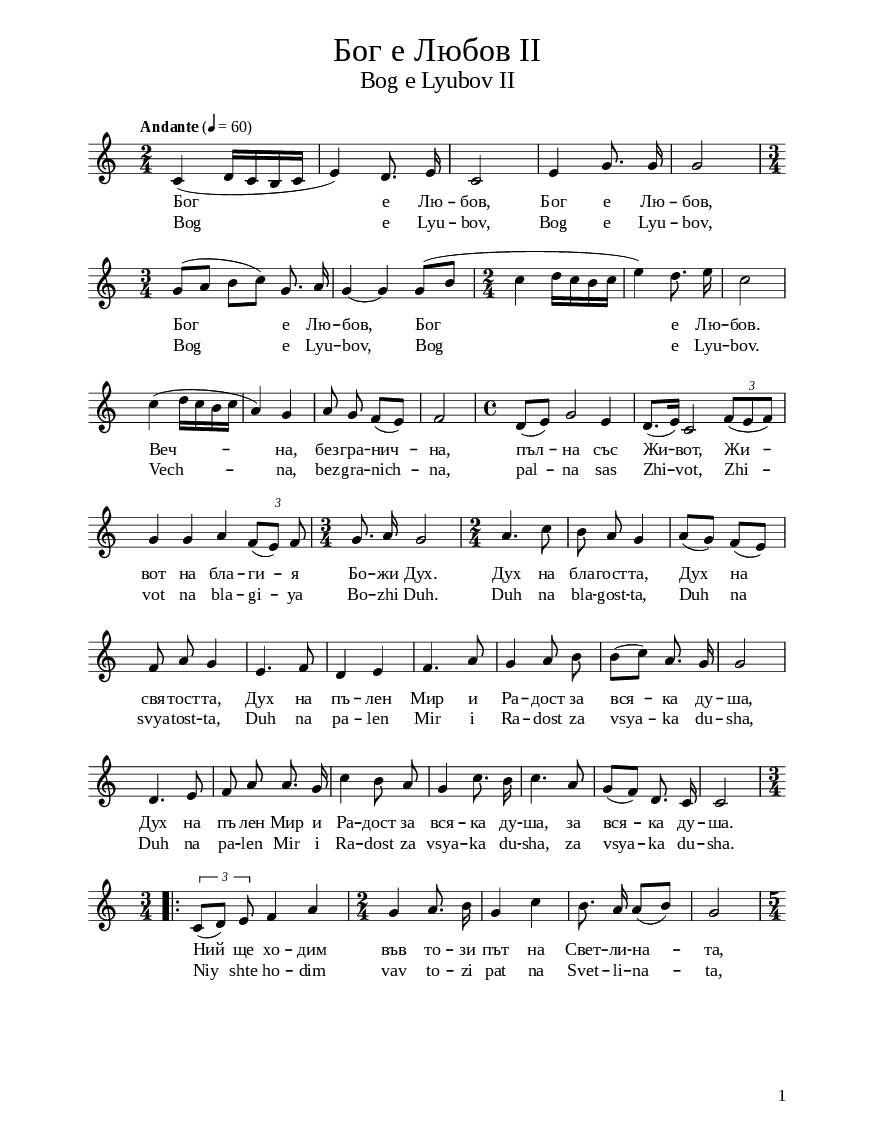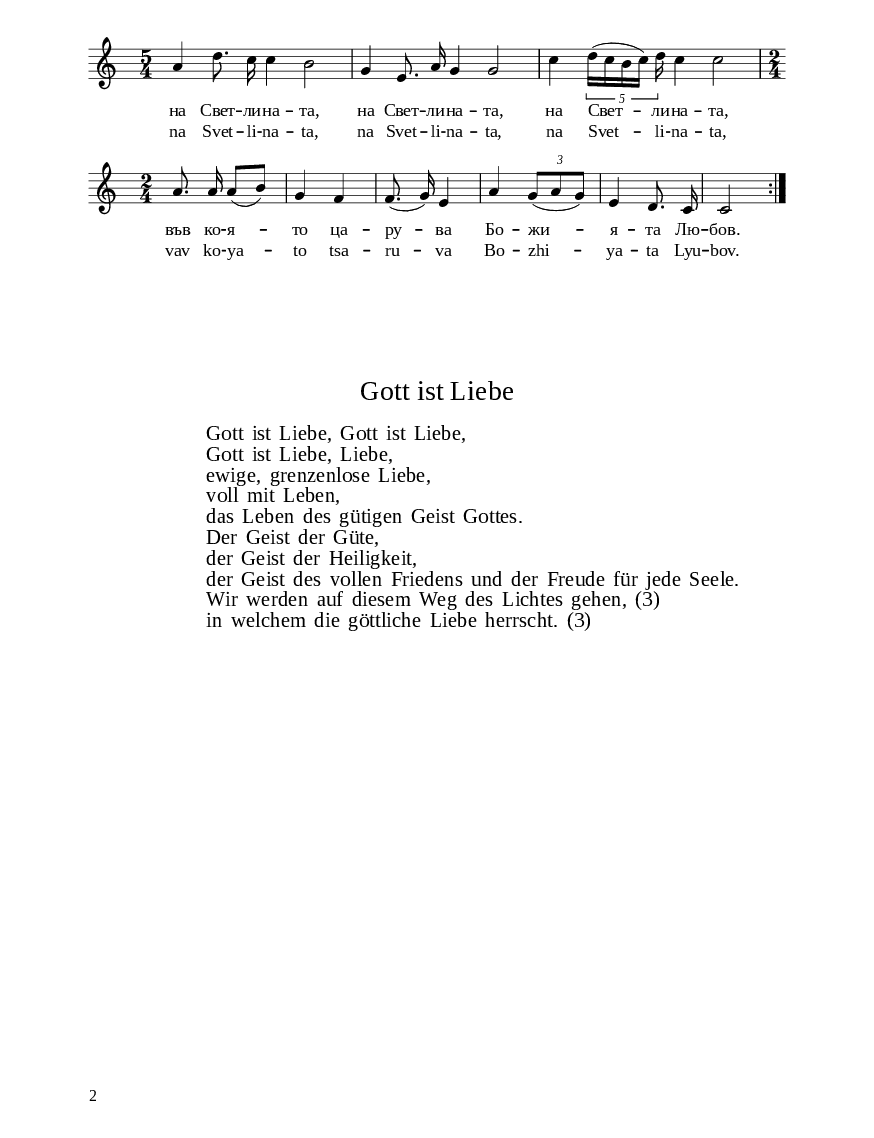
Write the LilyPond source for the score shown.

\version "2.22.1"

% include paper part and global functions
\include "include/globals.ily"

\bookpart {
  \include "include/bookpart-paper.ily"
  \score {
    \include "include/score-layout.ily"

    \new Voice \absolute {
      \clef treble
      \key c \major
      \time 2/4
      \tempoFunc "Andante" 4 "60"
      \autoBeamOff
      c'4 (  d'16 [  c'16  b16  c'16 ]
      | % 2
      e'4 )  d'8.  e'16 | % 3
      c'2 | % 4
      e'4  g'8.  g'16 | % 5
      g'2 \break | % 6
      \time 3/4 g'8 ( [  a'8 ]  b'8 [  c''8 ) ]  % 7
      g'8.   a'16 |  g'4 ~  % 8
      g'4  g'8 ( [  b'8 ] | % 9
      \time 2/4 c''4  d''16 [  c''16  b'16
      c''16 ] |
      e''4 )  d''8.  e''16 | % 11
      c''2 \break | % 12
      c''4 (  d''16 [  c''16  b'16
      c''16 ] | % 13
      a'4 )  g'4 | % 14
      a'8  g'8  f'8 ( [  e'8 ) ] | % 15
      f'2 | % 16
      \time 4/4  | % 16
      d'8 ( [  e'8 ) ]  g'2  e'4 | \noBreak % 17
      d'8. ( [  e'16 ) ]  c'2 \once \omit
      TupletBracket
      \times 2/3  {
        f'8 ( [  e'8  f'8 ) ]
      }
      | \break % 18
      g'4  g'4  a'4 \once \omit TupletBracket
      \times 2/3  {
        f'8 ( [  e'8 )  ] f'8
      }
      | % 19
      \time 3/4  | % 19
      g'8.  a'16  g'2 |
      \time 2/4  |
      a'4.  c''8 |  % 21
      b'8  a'8  g'4 |  % 22
      a'8 ( [  g'8 ) ]  f'8 ( [  e'8 ) ]
      | % 23
      f'8  a'8  g'4 | % 24
      e'4.  f'8 | % 25
      d'4  e'4 | % 26
      f'4.  a'8   | % 27
      g'4  a'8  b'8 | % 28
      b'8 ( [  c''8 ) ]  a'8.  g'16 | % 29
      g'2 \break |
      d'4.  e'8 | % 31
      f'8  a'8  a'8.  g'16 | % 32
      c''4  b'8  a'8 | % 33
      g'4  c''8.  b'16 | % 34
      c''4.  a'8 | % 35
      g'8 ( [  f'8 ) ]  d'8.  c'16 | % 36
      c'2 \break
      \repeat volta 2 {
        | % 37
        \time 3/4  | % 37

        \times 2/3  {
          c'8 ( [  d'8 ) ]  e'8
        }
        f'4  a'4 | % 38
        \time 2/4  | % 38
        g'4  a'8.   b'16   | % 39
        g'4  c''4  |
        b'8.  a'16  a'8 ( [  b'8 ) ] | % 41
        g'2  | \pageBreak % 42
        \time 5/4  | % 42
        a'4  d''8.  c''16  c''4
        b'2 | % 43
        g'4  e'8.  a'16  g'4  g'2 | % 44
        c''4
        \times 4/5  {
          d''16 ( [  c''16  b'16
          c''16 )  ] d''16
        }
        c''4  c''2 \break | % 45
        \time 2/4  | % 45
        a'8.  a'16  a'8 ( [  b'8 ) ] | % 46
        g'4  f'4 | % 47
        f'8. (  g'16 )  e'4 | % 48
        a'4 \once \omit TupletBracket
        \times 2/3  {
          g'8 ( [  a'8  g'8 ) ]
        }
        | % 49
        e'4  d'8.  c'16 |
        c'2


      }

    }

    \addlyrics {
      Бог е Лю -- бов,
      Бог е Лю -- бов, Бог    е
      Лю -- бов,  Бог
      е Лю -- бов. Веч --
      на, без -- гра -- нич
      -- на, пъл -- на със Жи --
      вот, Жи --  вот на бла -- ги
      -- я Бо -- жи Дух. Дух на бла --
      гост -- та, Дух  на  свя --
      тост -- та, Дух на пъ -- лен Мир
      и Ра -- дост за вся -- ка ду --
      ша, Дух на пъ -- лен Мир и Ра --
      дост за вся -- ка ду -- ша, за
      вся -- ка ду -- ша. Ний  ще
      хо -- дим във то -- зи път на
      Свет -- ли -- на -- та, на Свет --
      ли -- на -- та, на Свет -- ли -- на --
      та, на Свет --   ли -- на --
      та, във ко -- я -- то ца -- ру
      -- ва Бо -- жи --  я -- та
      Лю -- бов.}
      \addlyrics {
        Bog e Lyu -- bov,
        Bog e Lyu -- bov, Bog    e
        Lyu -- bov,  Bog
        e Lyu -- bov. Vech --
        na, bez -- gra -- nich
        -- na, pal -- na sas Zhi --
        vot, Zhi --  vot na bla -- gi
        -- ya Bo -- zhi Duh. Duh na bla --
        gost -- ta, Duh  na  svya --
        tost -- ta, Duh na pa -- len Mir
        i Ra -- dost za vsya -- ka du --
        sha, Duh na pa -- len Mir i Ra --
        dost za vsya -- ka du -- sha, za
        vsya -- ka du -- sha. Niy  shte
        ho -- dim vav to -- zi pat na
        Svet -- li -- na -- ta, na Svet --
        li -- na -- ta, na Svet -- li -- na --
        ta, na Svet --   li -- na --
        ta, vav ko -- ya -- to tsa -- ru
        -- va Bo -- zhi --  ya -- ta
        Lyu -- bov.}

        \header {
          title = \titleFunc "Бог е Любов II" "Bog e Lyubov II"
        }

        \midi{}

      } % score

      \markup \empty-three

      % include foreign translation(s) of the song
      \version "2.22.1"

\markup \fill-line { \fontsize #deTitleFontSize "Gott ist Liebe" }
\markup \null
\markup \null
\markup \fontsize #deCoupletFontSize {
  \hspace #10
  \override #`(baseline-skip . ,deCoupletBaselineSkip)
  \column {


    \line { " "  Gott ist Liebe, Gott ist Liebe, }

    \line { " " Gott ist Liebe, Liebe,}

    \line { " " ewige, grenzenlose Liebe, }

    \line { " " voll mit Leben, }

    \line { " " das Leben des gütigen Geist Gottes. }

    \line { " " Der Geist der Güte, }

    \line { " " der Geist der Heiligkeit,}

    \line { " " der Geist des vollen Friedens und der Freude für jede Seele.}

    \line { " " Wir werden auf diesem Weg des Lichtes gehen, (3)  }
    \line { " " in welchem die göttliche Liebe herrscht. (3)}



  }


}


    } % bookpart


